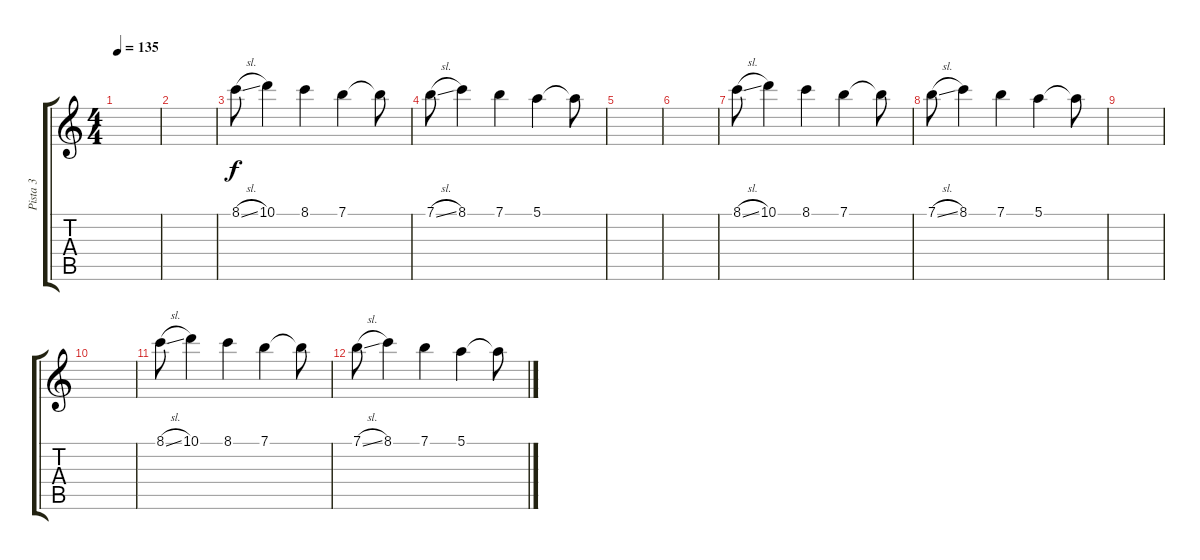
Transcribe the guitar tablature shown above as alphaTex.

\track ("Pista 3" "Pista 3") {instrument acousticguitarnylon}
\staff {score tabs}
\tuning (E4 B3 G3 D3 A2 E2) {hide}
\ts (4 4)
\tempo 135
\clef g2
\ks c
|
|
8.1{sl}.8 10.1.4 8.1.4 7.1.4 7.1{t}.8 |
7.1{sl}.8 8.1.4 7.1.4 5.1.4 5.1{t}.8 |
|
|
8.1{sl}.8 10.1.4 8.1.4 7.1.4 7.1{t}.8 |
7.1{sl}.8 8.1.4 7.1.4 5.1.4 5.1{t}.8 |
|
|
8.1{sl}.8 10.1.4 8.1.4 7.1.4 7.1{t}.8 |
7.1{sl}.8 8.1.4 7.1.4 5.1.4 5.1{t}.8
